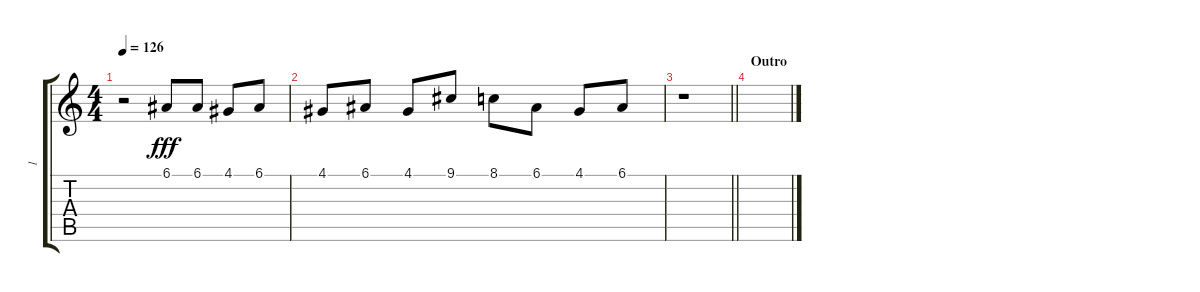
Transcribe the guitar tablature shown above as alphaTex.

\track ("1" "1") {instrument voiceoohs}
\staff {score tabs}
\tuning (E4 B3 G3 D3 A2 E2) {hide}
\ts (4 4)
\tempo 126
\clef g2
\ks c
r.2{dy fff} 6.1.8 6.1.8 4.1.8 6.1.8 |
4.1.8 6.1.8 4.1.8 9.1.8 8.1.8 6.1.8 4.1.8 6.1.8 |
\barLineRight lightlight
r.1 |
\section ("" "Outro")
